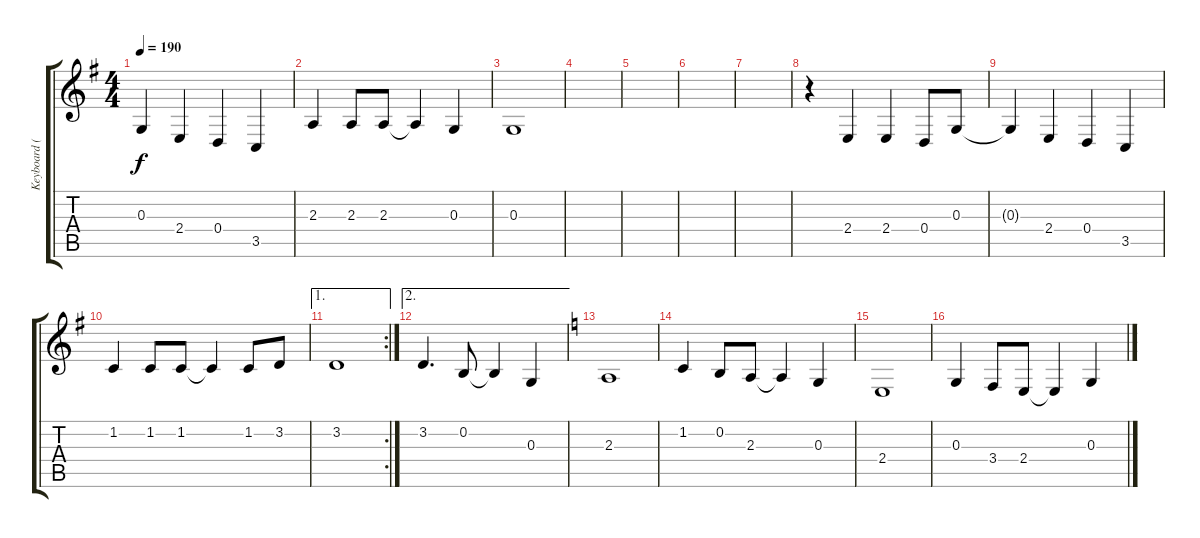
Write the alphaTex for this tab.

\track ("Keyboard (Tuomas)" "Keyboard (") {instrument lead6voice}
\staff {score tabs}
\tuning (E4 B3 G3 D3 A2 E2) {hide}
\ts (4 4)
\tempo 190
\clef g2
\ks g
0.3{t}.4{dy f} 2.4.4 0.4.4 3.5.4 |
2.3.4 2.3.8 2.3.8 2.3{t}.4 0.3.4 |
0.3.1 |
|
|
|
|
r.4 2.4.4 2.4.4 0.4.8 0.3.8 |
0.3{t}.4 2.4.4 0.4.4 3.5.4 |
1.2.4 1.2.8 1.2.8 1.2{t}.4 1.2.8 3.2.8 |
\ae 1
\rc 2
3.2.1 |
\ae 2
3.2.4{d} 0.2.8 0.2{t}.4 0.3.4 |
\ks c
2.3.1 |
1.2.4 0.2.8 2.3.8 2.3{t}.4 0.3.4 |
2.4.1 |
0.3.4 3.4.8 2.4.8 2.4{t}.4 0.3.4
